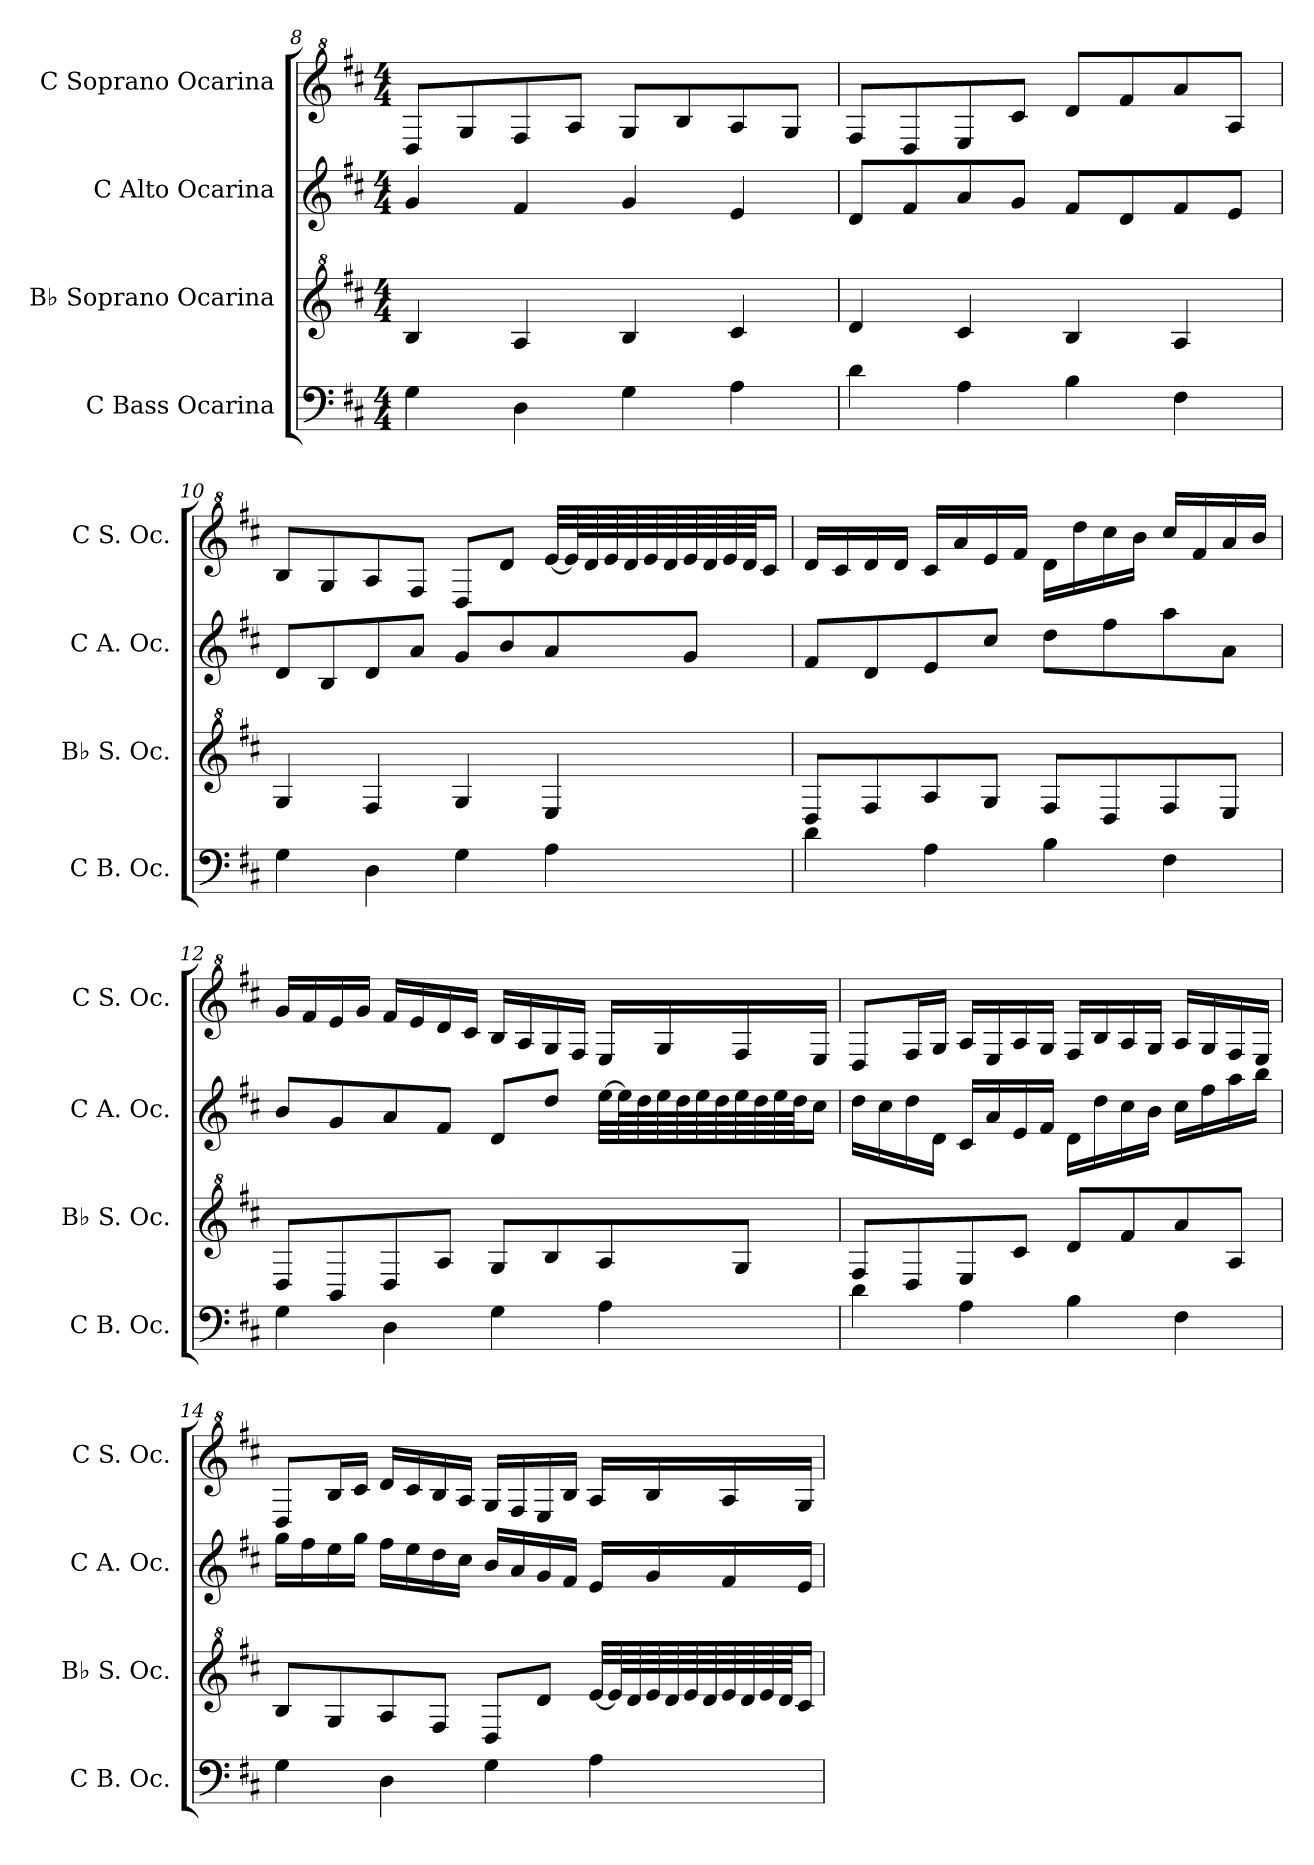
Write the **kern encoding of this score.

**kern	**kern	**kern	**kern
*part4	*part3	*part2	*part1
*staff4	*staff3	*staff2	*staff1
*I"C Bass Ocarina	*I"B♭ Soprano Ocarina	*I"C Alto Ocarina	*I"C Soprano Ocarina
*I'C B. Oc.	*I'B♭ S. Oc.	*I'C A. Oc.	*I'C S. Oc.
*clefF4	*clefG^2	*clefG2	*clefG^2
*k[f#c#]	*k[f#c#]	*k[f#c#]	*k[f#c#]
*D:	*D:	*D:	*D:
*M4/4	*M4/4	*M4/4	*M4/4
=8	=8	=8	=8
4G\	4b/	4g/	8d/L
.	.	.	8g/
4D\	4a/	4f#/	8f#/
.	.	.	8a/J
4G\	4b/	4g/	8g/L
.	.	.	8b/
4A\	4cc#/	4e/	8a/
.	.	.	8g/J
=9	=9	=9	=9
4d\	4dd/	8d/L	8f#/L
.	.	8f#/	8d/
4A\	4cc#/	8a/	8e/
.	.	8g/J	8cc#/J
4B\	4b/	8f#/L	8dd/L
.	.	8d/	8ff#/
4F#\	4a/	8f#/	8aa/
.	.	8e/J	8a/J
!!LO:PB:g=z
=10	=10	=10	=10
4G\	4g/	8d/L	8b/L
.	.	8B/	8g/
4D\	4f#/	8d/	8a/
.	.	8a/J	8f#/J
4G\	4g/	8g/L	8d/L
.	.	8b/	8dd/J
4A\	4e/	8a/	[32ee/LLL
.	.	.	64ee/L]
.	.	.	64dd/
.	.	.	64ee/
.	.	.	64dd/
.	.	.	64ee/
.	.	.	64dd/
.	.	8g/J	64ee/
.	.	.	64dd/
.	.	.	64ee/
.	.	.	64dd/JJ
.	.	.	16cc#/JJ
=11	=11	=11	=11
4d\	8d/L	8f#/L	16dd/LL
.	.	.	16cc#/
.	8f#/	8d/	16dd/
.	.	.	16dd/JJ
4A\	8a/	8e/	16cc#/LL
.	.	.	16aa/
.	8g/J	8cc#/J	16ee/
.	.	.	16ff#/JJ
4B\	8f#/L	8dd\L	16dd\LL
.	.	.	16ddd\
.	8d/	8ff#\	16ccc#\
.	.	.	16bb\JJ
4F#\	8f#/	8aa\	16ccc#/LL
.	.	.	16ff#/
.	8e/J	8a\J	16aa/
.	.	.	16bb/JJ
!!LO:LB:g=z
=12	=12	=12	=12
4G\	8d/L	8b/L	16gg/LL
.	.	.	16ff#/
.	8B/	8g/	16ee/
.	.	.	16gg/JJ
4D\	8d/	8a/	16ff#/LL
.	.	.	16ee/
.	8a/J	8f#/J	16dd/
.	.	.	16cc#/JJ
4G\	8g/L	8d/L	16b/LL
.	.	.	16a/
.	8b/	8dd/J	16g/
.	.	.	16f#/JJ
4A\	8a/	[32ee\LLL	16e/LL
.	.	64ee\L]	.
.	.	64dd\	.
.	.	64ee\	16g/
.	.	64dd\	.
.	.	64ee\	.
.	.	64dd\	.
.	8g/J	64ee\	16f#/
.	.	64dd\	.
.	.	64ee\	.
.	.	64dd\JJ	.
.	.	16cc#\JJ	16e/JJ
=13	=13	=13	=13
4d\	8f#/L	16dd\LL	8d/L
.	.	16cc#\	.
.	8d/	16dd\	16f#/L
.	.	16d\JJ	16g/JJ
4A\	8e/	16c#/LL	16a/LL
.	.	16a/	16e/
.	8cc#/J	16e/	16a/
.	.	16f#/JJ	16g/JJ
4B\	8dd/L	16d\LL	16f#/LL
.	.	16dd\	16b/
.	8ff#/	16cc#\	16a/
.	.	16b\JJ	16g/JJ
4F#\	8aa/	16cc#\LL	16a/LL
.	.	16ff#\	16g/
.	8a/J	16aa\	16f#/
.	.	16bb\JJ	16e/JJ
!!LO:LB:g=z
=14	=14	=14	=14
4G\	8b/L	16gg\LL	8d/L
.	.	16ff#\	.
.	8g/	16ee\	16b/L
.	.	16gg\JJ	16cc#/JJ
4D\	8a/	16ff#\LL	16dd/LL
.	.	16ee\	16cc#/
.	8f#/J	16dd\	16b/
.	.	16cc#\JJ	16a/JJ
4G\	8d/L	16b/LL	16g/LL
.	.	16a/	16f#/
.	8dd/J	16g/	16e/
.	.	16f#/JJ	16b/JJ
4A\	[32ee/LLL	16e/LL	16a/LL
.	64ee/L]	.	.
.	64dd/	.	.
.	64ee/	16g/	16b/
.	64dd/	.	.
.	64ee/	.	.
.	64dd/	.	.
.	64ee/	16f#/	16a/
.	64dd/	.	.
.	64ee/	.	.
.	64dd/JJ	.	.
.	16cc#/JJ	16e/JJ	16g/JJ
=	=	=	=
*-	*-	*-	*-
